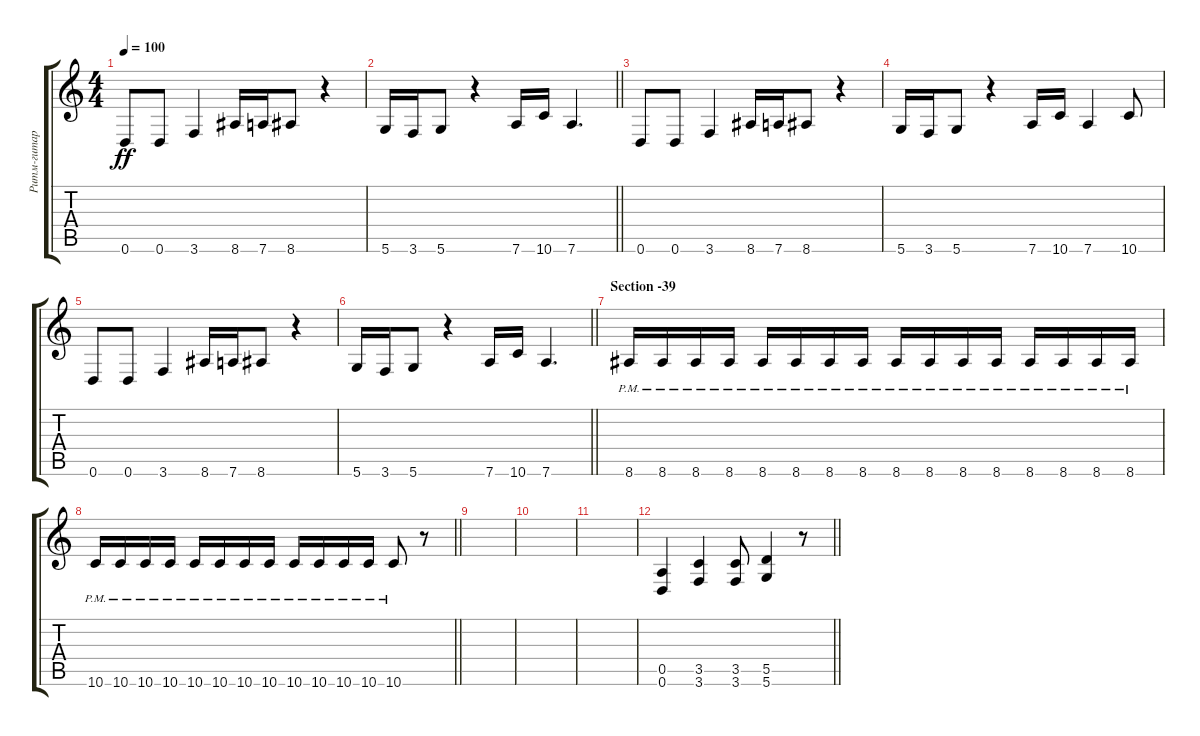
\track ("Ритм-гитара (Левая)" "Ритм-гитар") {instrument overdrivenguitar}
\staff {score tabs}
\tuning (E4 B3 G3 D3 A2 D2) {hide}
\ts (4 4)
\tempo 100
\clef g2
\ks c
0.6.8{dy ff} 0.6.8 3.6.4 8.6.16 7.6.16 8.6.8 r.4 |
\barLineRight lightlight
5.6.16 3.6.16 5.6.8 r.4 7.6.16 10.6.16 7.6.4{d} |
0.6.8 0.6.8 3.6.4 8.6.16 7.6.16 8.6.8 r.4 |
5.6.16 3.6.16 5.6.8 r.4 7.6.16 10.6.16 7.6.4 10.6.8 |
0.6.8 0.6.8 3.6.4 8.6.16 7.6.16 8.6.8 r.4 |
\barLineRight lightlight
5.6.16 3.6.16 5.6.8 r.4 7.6.16 10.6.16 7.6.4{d} |
\section ("" "Section -39")
8.6{pm}.16 8.6{pm}.16 8.6{pm}.16 8.6{pm}.16 8.6{pm}.16 8.6{pm}.16 8.6{pm}.16 8.6{pm}.16 8.6{pm}.16 8.6{pm}.16 8.6{pm}.16 8.6{pm}.16 8.6{pm}.16 8.6{pm}.16 8.6{pm}.16 8.6{pm}.16 |
\barLineRight lightlight
10.6{pm}.16 10.6{pm}.16 10.6{pm}.16 10.6{pm}.16 10.6{pm}.16 10.6{pm}.16 10.6{pm}.16 10.6{pm}.16 10.6{pm}.16 10.6{pm}.16 10.6{pm}.16 10.6{pm}.16 10.6{pm}.8 r.8 |
|
|
|
\barLineRight lightlight
(0.5 0.6).4 (3.5 3.6).4 (3.5 3.6).8 (5.5 5.6).4 r.8
